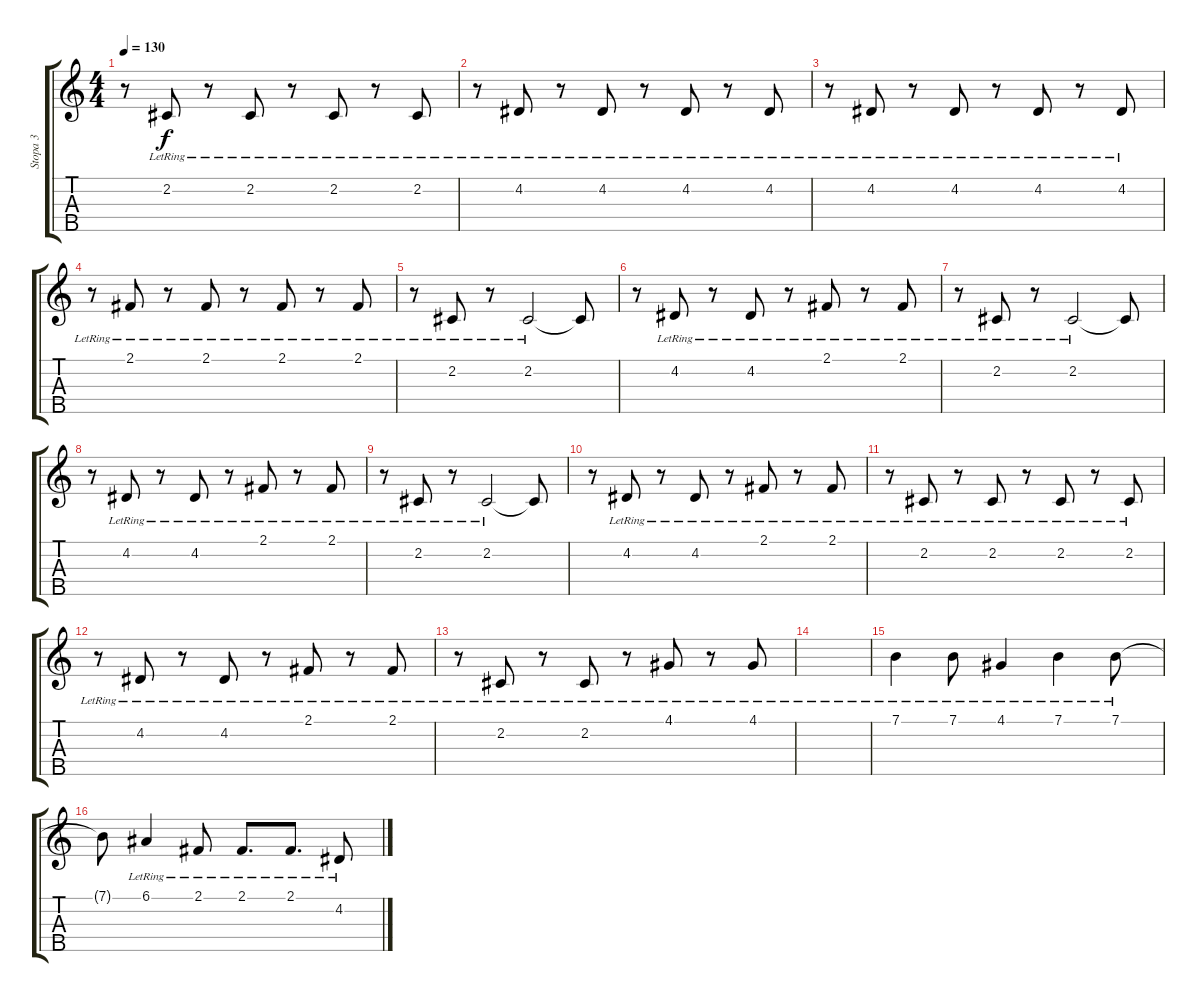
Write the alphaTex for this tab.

\track ("Stopa 3" "Stopa 3") {instrument acousticgrandpiano}
\staff {score tabs}
\tuning (E4 B3 G3 D3 A2) {hide}
\ts (4 4)
\tempo 130
\clef g2
\ks c
r.8{dy f} 2.2{lr}.8 r.8 2.2{lr}.8 r.8 2.2{lr}.8 r.8 2.2{lr}.8 |
r.8 4.2{lr}.8 r.8 4.2{lr}.8 r.8 4.2{lr}.8 r.8 4.2{lr}.8 |
r.8 4.2{lr}.8 r.8 4.2{lr}.8 r.8 4.2{lr}.8 r.8 4.2{lr}.8 |
r.8 2.1{lr}.8 r.8 2.1{lr}.8 r.8 2.1{lr}.8 r.8 2.1{lr}.8 |
r.8 2.2{lr}.8 r.8 2.2{lr}.2 2.2{t}.8 |
r.8 4.2{lr}.8 r.8 4.2{lr}.8 r.8 2.1{lr}.8 r.8 2.1{lr}.8 |
r.8 2.2{lr}.8 r.8 2.2{lr}.2 2.2{t}.8 |
r.8 4.2{lr}.8 r.8 4.2{lr}.8 r.8 2.1{lr}.8 r.8 2.1{lr}.8 |
r.8 2.2{lr}.8 r.8 2.2{lr}.2 2.2{t}.8 |
r.8 4.2{lr}.8 r.8 4.2{lr}.8 r.8 2.1{lr}.8 r.8 2.1{lr}.8 |
r.8 2.2{lr}.8 r.8 2.2{lr}.8 r.8 2.2{lr}.8 r.8 2.2{lr}.8 |
r.8 4.2{lr}.8 r.8 4.2{lr}.8 r.8 2.1{lr}.8 r.8 2.1{lr}.8 |
r.8 2.2{lr}.8 r.8 2.2{lr}.8 r.8 4.1{lr}.8 r.8 4.1{lr}.8 |
|
7.1{lr}.4 7.1{lr}.8 4.1{lr}.4 7.1{lr}.4 7.1{lr}.8 |
7.1{t}.8 6.1{lr}.4 2.1{lr}.8 2.1{lr}.8{d} 2.1{lr}.8{d} 4.2{lr}.8
